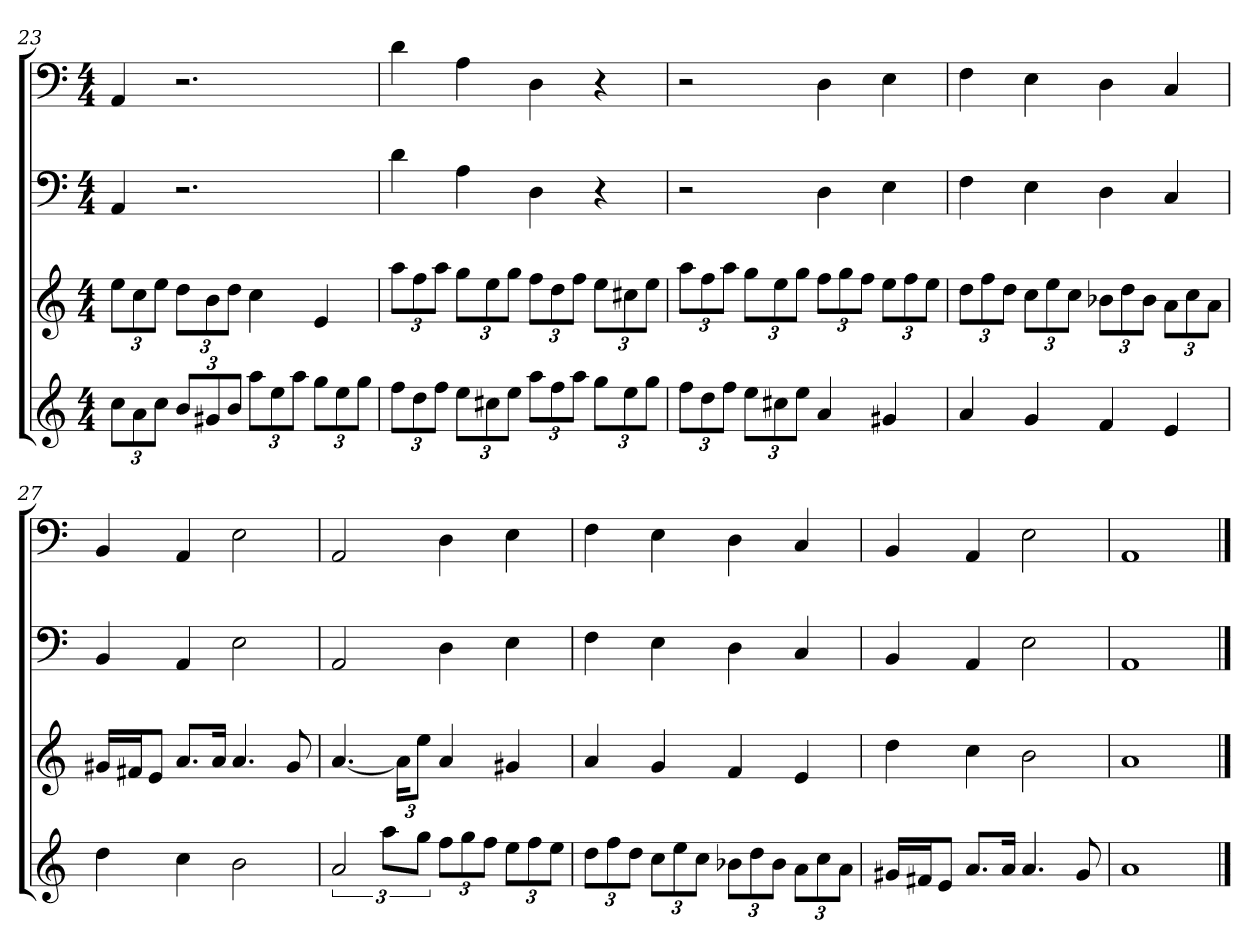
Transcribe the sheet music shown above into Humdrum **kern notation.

**kern	**kern	**kern	**kern
*part4	*part3	*part2	*part1
*staff4	*staff3	*staff2	*staff1
*k[]	*k[]	*k[]	*k[]
*a:	*a:	*a:	*a:
*M4/4	*M4/4	*M4/4	*M4/4
=23	=23	=23	=23
12ccL	12eeL	4AA	4AA
12a	12cc	.	.
12ccJ	12eeJ	.	.
12bL	12ddL	2.r	2.r
12g#X	12b	.	.
12bJ	12ddJ	.	.
12aaL	4cc	.	.
12ee	.	.	.
12aaJ	.	.	.
12ggL	4e	.	.
12ee	.	.	.
12ggJ	.	.	.
=24	=24	=24	=24
12ffL	12aaL	4d	4d
12dd	12ff	.	.
12ffJ	12aaJ	.	.
12eeL	12ggL	4A	4A
12cc#X	12ee	.	.
12eeJ	12ggJ	.	.
12aaL	12ffL	4D	4D
12ff	12dd	.	.
12aaJ	12ffJ	.	.
12ggL	12eeL	4r	4r
12ee	12cc#X	.	.
12ggJ	12eeJ	.	.
=25	=25	=25	=25
12ffL	12aaL	2r	2r
12dd	12ff	.	.
12ffJ	12aaJ	.	.
12eeL	12ggL	.	.
12cc#X	12ee	.	.
12eeJ	12ggJ	.	.
4a	12ffL	4D	4D
.	12gg	.	.
.	12ffJ	.	.
4g#X	12eeL	4E	4E
.	12ff	.	.
.	12eeJ	.	.
=26	=26	=26	=26
4a	12ddL	4F	4F
.	12ff	.	.
.	12ddJ	.	.
4g	12ccL	4E	4E
.	12ee	.	.
.	12ccJ	.	.
4f	12b-XL	4D	4D
.	12dd	.	.
.	12b-J	.	.
4e	12aL	4C	4C
.	12cc	.	.
.	12aJ	.	.
=27	=27	=27	=27
4dd	16g#XLL	4BB	4BB
.	16f#XJ	.	.
.	8eJ	.	.
4cc	8.aL	4AA	4AA
.	16aJk	.	.
2b	4.a	2E	2E
.	8g#	.	.
=28	=28	=28	=28
3a	[4.a	2AA	2AA
12aaL	.	.	.
.	24aKL]	.	.
12ggJ	12eeJ	.	.
12ffL	4a	4D	4D
12gg	.	.	.
12ffJ	.	.	.
12eeL	4g#X	4E	4E
12ff	.	.	.
12eeJ	.	.	.
=29	=29	=29	=29
12ddL	4a	4F	4F
12ff	.	.	.
12ddJ	.	.	.
12ccL	4g	4E	4E
12ee	.	.	.
12ccJ	.	.	.
12b-XL	4f	4D	4D
12dd	.	.	.
12b-J	.	.	.
12aL	4e	4C	4C
12cc	.	.	.
12aJ	.	.	.
=30	=30	=30	=30
16g#XLL	4dd	4BB	4BB
16f#XJ	.	.	.
8eJ	.	.	.
8.aL	4cc	4AA	4AA
16aJk	.	.	.
4.a	2b	2E	2E
8g#	.	.	.
=31	=31	=31	=31
1a	1a	1AA	1AA
==	==	==	==
*-	*-	*-	*-
